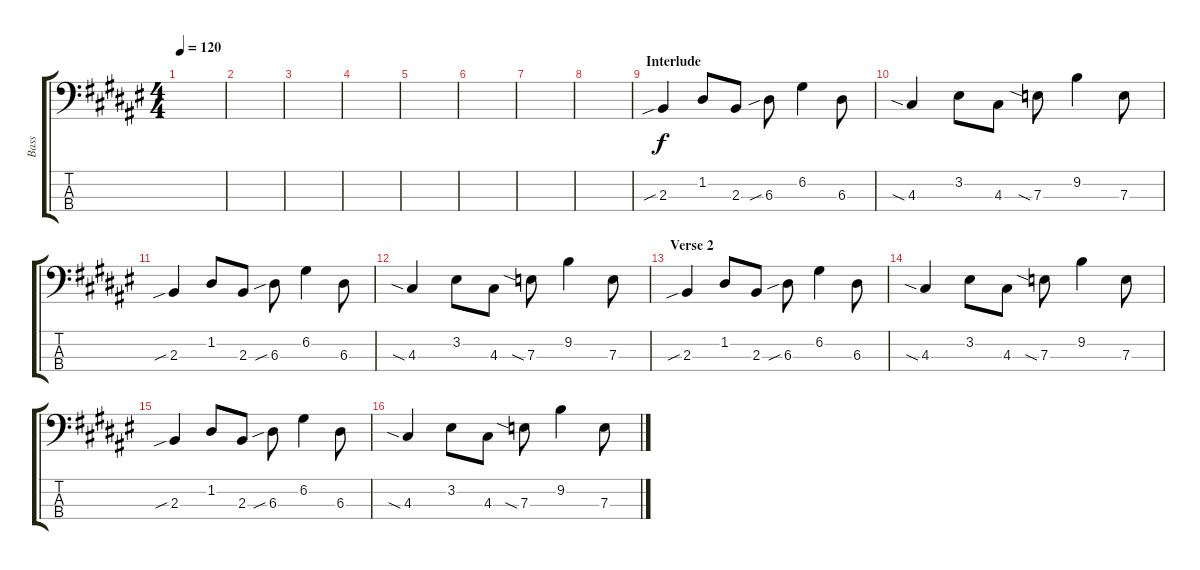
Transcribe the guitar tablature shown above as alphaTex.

\track ("Bass" "Bass") {instrument fretlessbass}
\staff {score tabs}
\tuning (G2 D2 A1 E1) {hide}
\ts (4 4)
\tempo 120
\clef f4
\ks f#
|
|
|
|
|
|
|
|
\section ("" "Interlude")
2.3{sib}.4 1.2.8 2.3.8 6.3{sib}.8 6.2.4 6.3.8 |
4.3{sia}.4 3.2.8 4.3.8 7.3{sia}.8 9.2.4 7.3.8 |
2.3{sib}.4 1.2.8 2.3.8 6.3{sib}.8 6.2.4 6.3.8 |
4.3{sia}.4 3.2.8 4.3.8 7.3{sia}.8 9.2.4 7.3.8 |
\section ("" "Verse 2")
2.3{sib}.4 1.2.8 2.3.8 6.3{sib}.8 6.2.4 6.3.8 |
4.3{sia}.4 3.2.8 4.3.8 7.3{sia}.8 9.2.4 7.3.8 |
2.3{sib}.4 1.2.8 2.3.8 6.3{sib}.8 6.2.4 6.3.8 |
4.3{sia}.4 3.2.8 4.3.8 7.3{sia}.8 9.2.4 7.3.8
